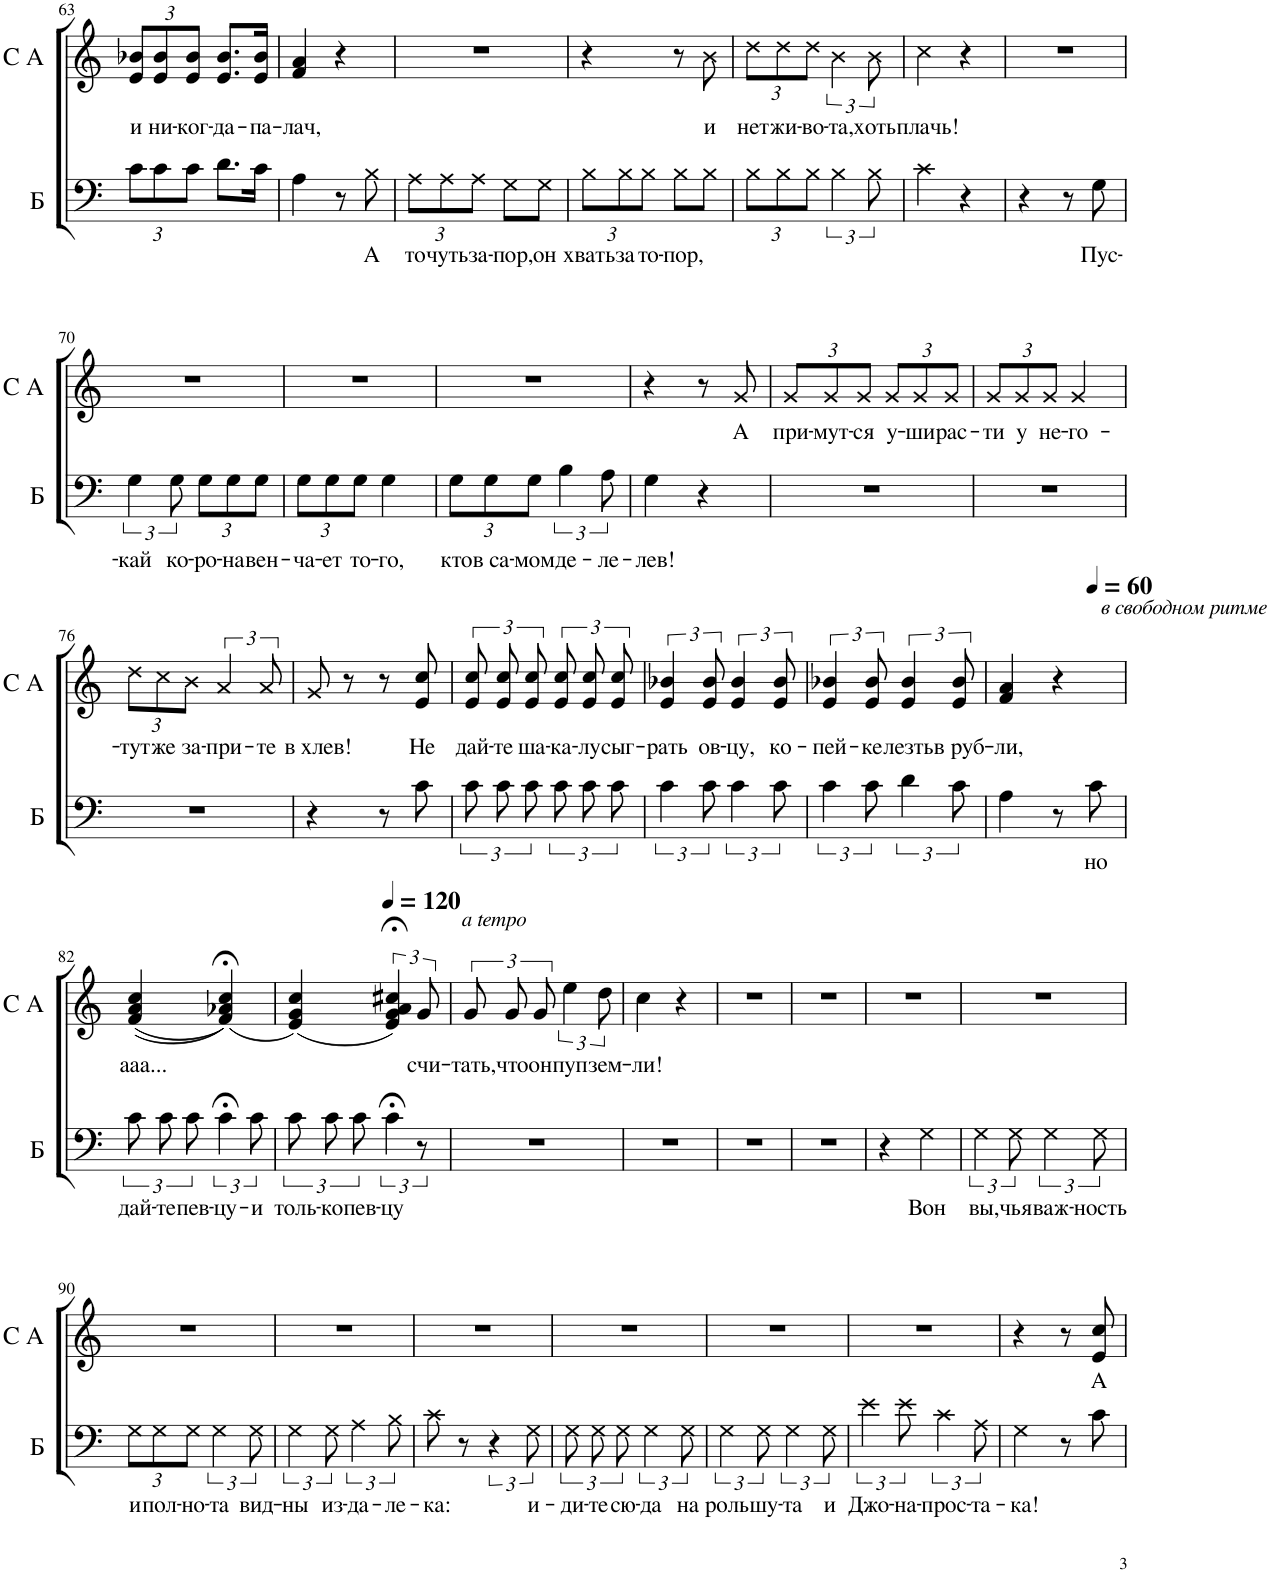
**kern	**text	**kern	**text
*part2	*part2	*part1	*part1
*staff2	*staff2	*staff1	*staff1
*I"Б	*	*I"С А	*
!!LO:PB:g=z
*clefF4	*	*clefG2	*
*Trd1c2	*	*	*
*k[]	*	*k[]	*
*M2/4	*	*M2/4	*
*Xbrackettup	*	*Xbrackettup	*
=63	=63	=63	=63
!	!	!	!LO:LY:b
12c\L	.	12e/ 12b-X/L	и
!	!	!	!LO:LY:b
12c\	.	12e/ 12b-/	ни-
!	!	!	!LO:LY:b
12c\J	.	12e/ 12b-/J	-ког-
!	!	!	!LO:LY:b
8.d\L	.	8.e/ 8.b-/L	-да-
!	!	!	!LO:LY:b
16c\Jk	.	16e/ 16b-/Jk	-па-
=64	=64	=64	=64
!	!	!	!LO:LY:b
4A\	.	4f/ 4a/	-лач,
8r	.	4r	.
!	!LO:LY:b	!	!
8B\	А	.	.
=65	=65	=65	=65
!	!LO:LY:b	!	!
12A\L	то	2r	.
!	!LO:LY:b	!	!
12A\	чуть	.	.
!	!LO:LY:b	!	!
12A\J	за-	.	.
!	!LO:LY:b	!	!
8G\L	-пор,	.	.
!	!LO:LY:b	!	!
8G\J	он	.	.
=66	=66	=66	=66
!	!LO:LY:b	!	!
12B\L	хвать	4r	.
!	!LO:LY:b	!	!
12B\	за	.	.
!	!LO:LY:b	!	!
12B\J	то-	.	.
!	!LO:LY:b	!	!
8B\L	-пор,	8r	.
!	!	!	!LO:LY:b
8B\J	.	8b\	и
=67	=67	=67	=67
!	!	!	!LO:LY:b
12B\L	.	12dd\L	нет
!	!	!	!LO:LY:b
12B\	.	12dd\	жи-
!	!	!	!LO:LY:b
12B\J	.	12dd\J	-во-
*brackettup	*	*brackettup	*
!	!	!	!LO:LY:b
6B\	.	6b\	-та,
!	!	!	!LO:LY:b
12B\	.	12b\	хоть
=68	=68	=68	=68
!	!	!	!LO:LY:b
4c\	.	4cc\	плачь!
4r	.	4r	.
=69	=69	=69	=69
4r	.	2r	.
8r	.	.	.
!	!LO:LY:b	!	!
8G\	Пус-	.	.
!!LO:LB:g=z
=70	=70	=70	=70
!	!LO:LY:b	!	!
6G\	-кай	2r	.
!	!LO:LY:b	!	!
12G\	ко-	.	.
*Xbrackettup	*	*	*
!	!LO:LY:b	!	!
12G\L	-ро-	.	.
!	!LO:LY:b	!	!
12G\	-на	.	.
!	!LO:LY:b	!	!
12G\J	вен-	.	.
=71	=71	=71	=71
!	!LO:LY:b	!	!
12G\L	-ча-	2r	.
!	!LO:LY:b	!	!
12G\	-ет	.	.
!	!LO:LY:b	!	!
12G\J	то-	.	.
!	!LO:LY:b	!	!
4G\	-го,	.	.
=72	=72	=72	=72
!	!LO:LY:b	!	!
12G\L	кто	2r	.
!	!LO:LY:b	!	!
12G\	в са-	.	.
!	!LO:LY:b	!	!
12G\J	-мом	.	.
*brackettup	*	*	*
!	!LO:LY:b	!	!
6B\	де-	.	.
!	!LO:LY:b	!	!
12A\	-ле-	.	.
=73	=73	=73	=73
!	!LO:LY:b	!	!
4G\	-лев!	4r	.
4r	.	8r	.
!	!	!	!LO:LY:b
.	.	8g/	А
=74	=74	=74	=74
*	*	*Xbrackettup	*
!	!	!	!LO:LY:b
2r	.	12g/L	при-
!	!	!	!LO:LY:b
.	.	12g/	-мут-
!	!	!	!LO:LY:b
.	.	12g/J	-ся
!	!	!	!LO:LY:b
.	.	12g/L	у-
!	!	!	!LO:LY:b
.	.	12g/	-ши
!	!	!	!LO:LY:b
.	.	12g/J	рас-
=75	=75	=75	=75
!	!	!	!LO:LY:b
2r	.	12g/L	-ти
!	!	!	!LO:LY:b
.	.	12g/	у
!	!	!	!LO:LY:b
.	.	12g/J	не-
!	!	!	!LO:LY:b
.	.	4g/	-го-
!!LO:LB:g=z
=76	=76	=76	=76
!	!	!	!LO:LY:b
2r	.	12dd\L	-тут
!	!	!	!LO:LY:b
.	.	12cc\	же
!	!	!	!LO:LY:b
.	.	12b\J	за-
*	*	*brackettup	*
!	!	!	!LO:LY:b
.	.	6a/	-при-
!	!	!	!LO:LY:b
.	.	12a/	-те
=77	=77	=77	=77
!	!	!	!LO:LY:b
4r	.	8g/	в хлев!
.	.	8r	.
8r	.	8r	.
!	!	!	!LO:LY:b
8c\	.	8e/ 8cc/	Не
=78	=78	=78	=78
!	!	!	!LO:LY:b
12c\	.	12e/ 12cc/	дай-
!	!	!	!LO:LY:b
12c\	.	12e/ 12cc/	-те
!	!	!	!LO:LY:b
12c\	.	12e/ 12cc/	ша-
!	!	!	!LO:LY:b
12c\	.	12e/ 12cc/	-ка-
!	!	!	!LO:LY:b
12c\	.	12e/ 12cc/	-лу
!	!	!	!LO:LY:b
12c\	.	12e/ 12cc/	сыг-
=79	=79	=79	=79
!	!	!	!LO:LY:b
6c\	.	6e/ 6b-X/	-рать
!	!	!	!LO:LY:b
12c\	.	12e/ 12b-/	ов-
!	!	!	!LO:LY:b
6c\	.	6e/ 6b-/	-цу,
!	!	!	!LO:LY:b
12c\	.	12e/ 12b-/	ко-
=80	=80	=80	=80
!	!	!	!LO:LY:b
6c\	.	6e/ 6b-X/	-пей-
!	!	!	!LO:LY:b
12c\	.	12e/ 12b-/	-ке
!	!	!	!LO:LY:b
6d\	.	6e/ 6b-/	лезть
!	!	!	!LO:LY:b
12c\	.	12e/ 12b-/	в руб-
=81	=81	=81	=81
!	!	!	!LO:LY:b
4A\	.	4f/ 4a/	-ли,
*	*	*MM60	*
!	!	!LO:TX:a:i:t=в свободном ритме	!
8r	.	4r	.
!	!LO:LY:b	!	!
8c\	но	.	.
!!LO:LB:g=z
=82	=82	=82	=82
!	!LO:LY:b	!	!LO:LY:b
12c\	дай-	((4f/ 4a/ 4cc/	ааа...
!	!LO:LY:b	!	!
12c\	-те	.	.
!	!LO:LY:b	!	!
12c\	пев-	.	.
!	!LO:LY:b	!	!
6c;<\	-цу-	(4f/;< 4a-X/;< 4cc/;<))	.
!	!LO:LY:b	!	!
12c\	-и	.	.
=83	=83	=83	=83
!	!LO:LY:b	!	!
12c\	толь-	(4e/ 4g/ 4cc/)	.
!	!LO:LY:b	!	!
12c\	-ко	.	.
!	!LO:LY:b	!	!
12c\	пев-	.	.
!	!LO:LY:b	!	!
6c;<\	-цу	6e/;< 6g/;< 6a/;< 6cc#X/;<)	.
*	*	*MM120	*
!	!	!	!LO:LY:b
12r	.	12g/	счи-
=84	=84	=84	=84
!	!	!LO:TX:a:i:t=a tempo	!
!	!	!	!LO:LY:b
2r	.	12g/	-тать,
!	!	!	!LO:LY:b
.	.	12g/	что
!	!	!	!LO:LY:b
.	.	12g/	он
!	!	!	!LO:LY:b
.	.	6ee\	пуп
!	!	!	!LO:LY:b
.	.	12dd\	зем-
=85	=85	=85	=85
!	!	!	!LO:LY:b
2r	.	4cc\	-ли!
.	.	4r	.
=86	=86	=86	=86
2r	.	2r	.
=87	=87	=87	=87
2r	.	2r	.
=88	=88	=88	=88
4r	.	2r	.
!	!LO:LY:b	!	!
4G\	Вон	.	.
=89	=89	=89	=89
!	!LO:LY:b	!	!
6G\	вы,	2r	.
!	!LO:LY:b	!	!
12G\	чья	.	.
!	!LO:LY:b	!	!
6G\	важ-	.	.
!	!LO:LY:b	!	!
12G\	-ность	.	.
!!LO:LB:g=z
=90	=90	=90	=90
*Xbrackettup	*	*	*
!	!LO:LY:b	!	!
12G\L	и	2r	.
!	!LO:LY:b	!	!
12G\	пол-	.	.
!	!LO:LY:b	!	!
12G\J	-но-	.	.
*brackettup	*	*	*
!	!LO:LY:b	!	!
6G\	-та	.	.
!	!LO:LY:b	!	!
12G\	вид-	.	.
=91	=91	=91	=91
!	!LO:LY:b	!	!
6G\	-ны	2r	.
!	!LO:LY:b	!	!
12G\	из-	.	.
!	!LO:LY:b	!	!
6A\	-да-	.	.
!	!LO:LY:b	!	!
12B\	-ле-	.	.
=92	=92	=92	=92
!	!LO:LY:b	!	!
8c\	-ка:	2r	.
8r	.	.	.
6r	.	.	.
!	!LO:LY:b	!	!
12G\	и-	.	.
=93	=93	=93	=93
!	!LO:LY:b	!	!
12G\	-ди-	2r	.
!	!LO:LY:b	!	!
12G\	-те	.	.
!	!LO:LY:b	!	!
12G\	сю-	.	.
!	!LO:LY:b	!	!
6G\	-да	.	.
!	!LO:LY:b	!	!
12G\	на	.	.
=94	=94	=94	=94
!	!LO:LY:b	!	!
6G\	роль	2r	.
!	!LO:LY:b	!	!
12G\	шу-	.	.
!	!LO:LY:b	!	!
6G\	-та	.	.
!	!LO:LY:b	!	!
12G\	и	.	.
=95	=95	=95	=95
!	!LO:LY:b	!	!
6e\	Джо-	2r	.
!	!LO:LY:b	!	!
12e\	-на-	.	.
!	!LO:LY:b	!	!
6c\	-прос-	.	.
!	!LO:LY:b	!	!
12A\	-та-	.	.
=96	=96	=96	=96
!	!LO:LY:b	!	!
4G\	-ка!	4r	.
8r	.	8r	.
!	!	!	!LO:LY:b
8c\	.	8e/ 8cc/	А
=	=	=	=
*-	*-	*-	*-
